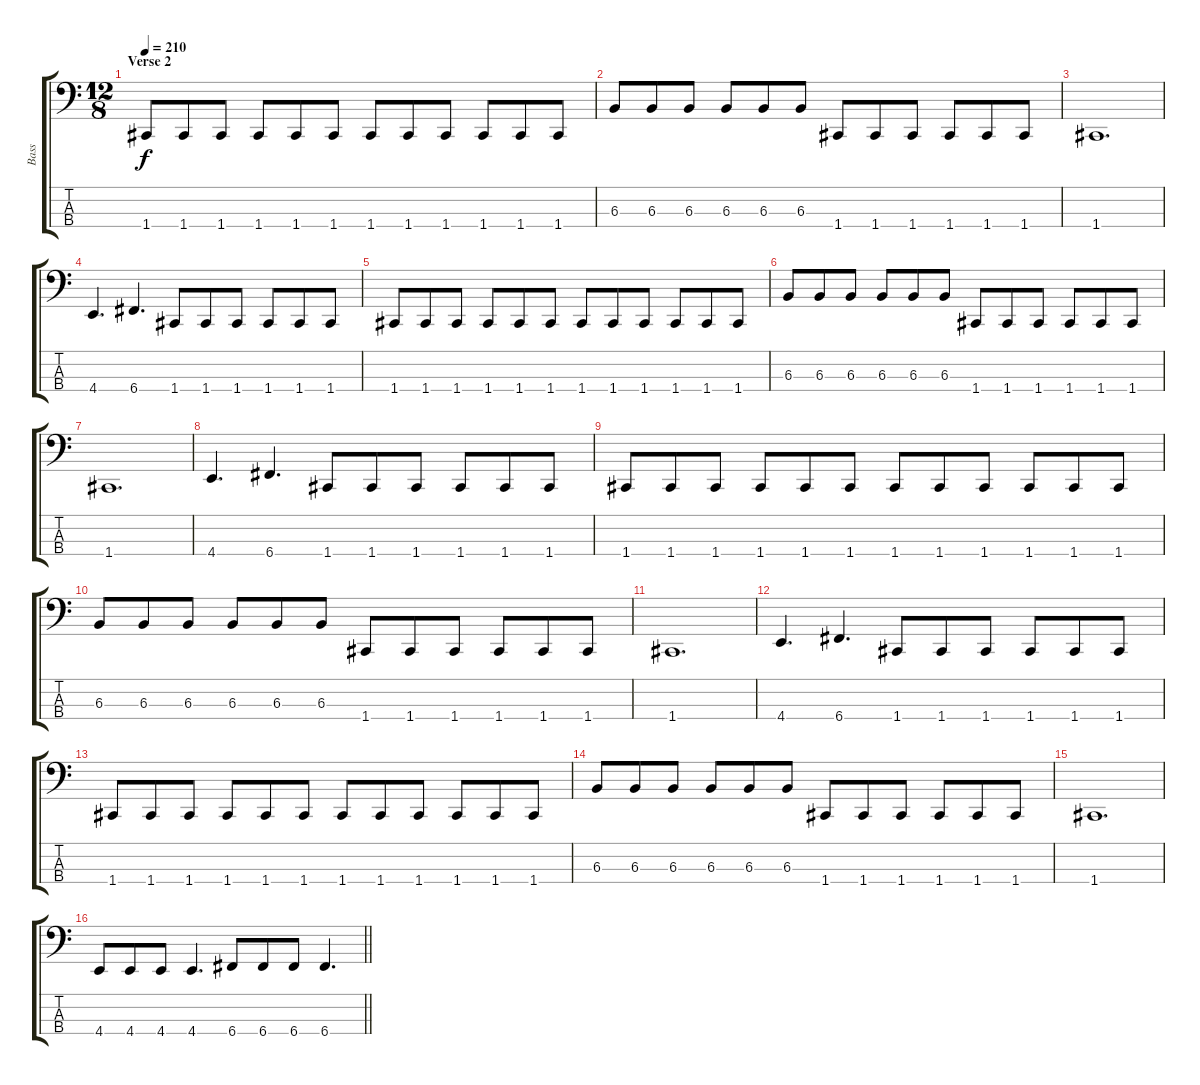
\track ("Bass" "Bass") {instrument electricbasspick}
\staff {score tabs}
\tuning (Eb2 Bb1 F1 C1) {hide}
\ts (12 8)
\section ("" "Verse 2")
\tempo 210
\clef f4
\ks c
1.4.8{dy f} 1.4.8 1.4.8 1.4.8 1.4.8 1.4.8 1.4.8 1.4.8 1.4.8 1.4.8 1.4.8 1.4.8 |
6.3.8 6.3.8 6.3.8 6.3.8 6.3.8 6.3.8 1.4.8 1.4.8 1.4.8 1.4.8 1.4.8 1.4.8 |
1.4.1{d} |
4.4.4{d} 6.4.4{d} 1.4.8 1.4.8 1.4.8 1.4.8 1.4.8 1.4.8 |
1.4.8 1.4.8 1.4.8 1.4.8 1.4.8 1.4.8 1.4.8 1.4.8 1.4.8 1.4.8 1.4.8 1.4.8 |
6.3.8 6.3.8 6.3.8 6.3.8 6.3.8 6.3.8 1.4.8 1.4.8 1.4.8 1.4.8 1.4.8 1.4.8 |
1.4.1{d} |
4.4.4{d} 6.4.4{d} 1.4.8 1.4.8 1.4.8 1.4.8 1.4.8 1.4.8 |
1.4.8 1.4.8 1.4.8 1.4.8 1.4.8 1.4.8 1.4.8 1.4.8 1.4.8 1.4.8 1.4.8 1.4.8 |
6.3.8 6.3.8 6.3.8 6.3.8 6.3.8 6.3.8 1.4.8 1.4.8 1.4.8 1.4.8 1.4.8 1.4.8 |
1.4.1{d} |
4.4.4{d} 6.4.4{d} 1.4.8 1.4.8 1.4.8 1.4.8 1.4.8 1.4.8 |
1.4.8 1.4.8 1.4.8 1.4.8 1.4.8 1.4.8 1.4.8 1.4.8 1.4.8 1.4.8 1.4.8 1.4.8 |
6.3.8 6.3.8 6.3.8 6.3.8 6.3.8 6.3.8 1.4.8 1.4.8 1.4.8 1.4.8 1.4.8 1.4.8 |
1.4.1{d} |
\barLineRight lightlight
4.4.8 4.4.8 4.4.8 4.4.4{d} 6.4.8 6.4.8 6.4.8 6.4.4{d}
